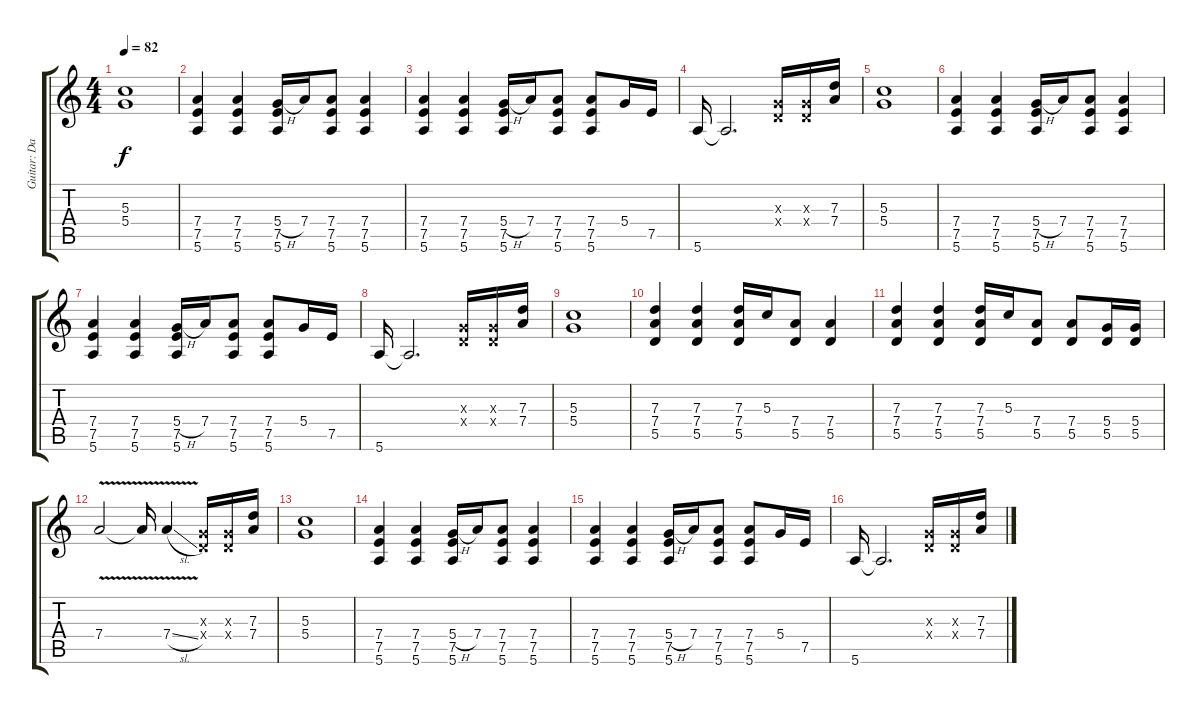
\track ("Guitar: David Gilmour" "Guitar: Da") {instrument distortionguitar}
\staff {score tabs}
\tuning (C4 B3 G3 D3 A2 E2) {hide}
\ts (4 4)
\tempo 82
\clef g2
\ks c
(5.3 5.4).1{dy f} |
(7.4 7.5 5.6).4 (7.4 7.5 5.6).4 (5.4{h} 7.5 5.6).16 7.4.16 (7.4 7.5 5.6).8 (7.4 7.5 5.6).4 |
(7.4 7.5 5.6).4 (7.4 7.5 5.6).4 (5.4{h} 7.5 5.6).16 7.4.16 (7.4 7.5 5.6).8 (7.4 7.5 5.6).8 5.4.16 7.5.16 |
5.6.16 5.6{t}.2{d} (0.3{x} 0.4{x}).16 (0.3{x} 0.4{x}).16 (7.3 7.4).16 |
(5.3 5.4).1 |
(7.4 7.5 5.6).4 (7.4 7.5 5.6).4 (5.4{h} 7.5 5.6).16 7.4.16 (7.4 7.5 5.6).8 (7.4 7.5 5.6).4 |
(7.4 7.5 5.6).4 (7.4 7.5 5.6).4 (5.4{h} 7.5 5.6).16 7.4.16 (7.4 7.5 5.6).8 (7.4 7.5 5.6).8 5.4.16 7.5.16 |
5.6.16 5.6{t}.2{d} (0.3{x} 0.4{x}).16 (0.3{x} 0.4{x}).16 (7.3 7.4).16 |
(5.3 5.4).1 |
(7.3 7.4 5.5).4 (7.3 7.4 5.5).4 (7.3 7.4 5.5).16 5.3.16 (7.4 5.5).8 (7.4 5.5).4 |
(7.3 7.4 5.5).4 (7.3 7.4 5.5).4 (7.3 7.4 5.5).16 5.3.16 (7.4 5.5).8 (7.4 5.5).8 (5.4 5.5).16 (5.4 5.5).16 |
7.4{v}.2 7.4{t}.16 7.4{v sl}.4 (0.3{x} 0.4{x}).16 (0.3{x} 0.4{x}).16 (7.3 7.4).16 |
(5.3 5.4).1 |
(7.4 7.5 5.6).4 (7.4 7.5 5.6).4 (5.4{h} 7.5 5.6).16 7.4.16 (7.4 7.5 5.6).8 (7.4 7.5 5.6).4 |
(7.4 7.5 5.6).4 (7.4 7.5 5.6).4 (5.4{h} 7.5 5.6).16 7.4.16 (7.4 7.5 5.6).8 (7.4 7.5 5.6).8 5.4.16 7.5.16 |
5.6.16 5.6{t}.2{d} (0.3{x} 0.4{x}).16 (0.3{x} 0.4{x}).16 (7.3 7.4).16
